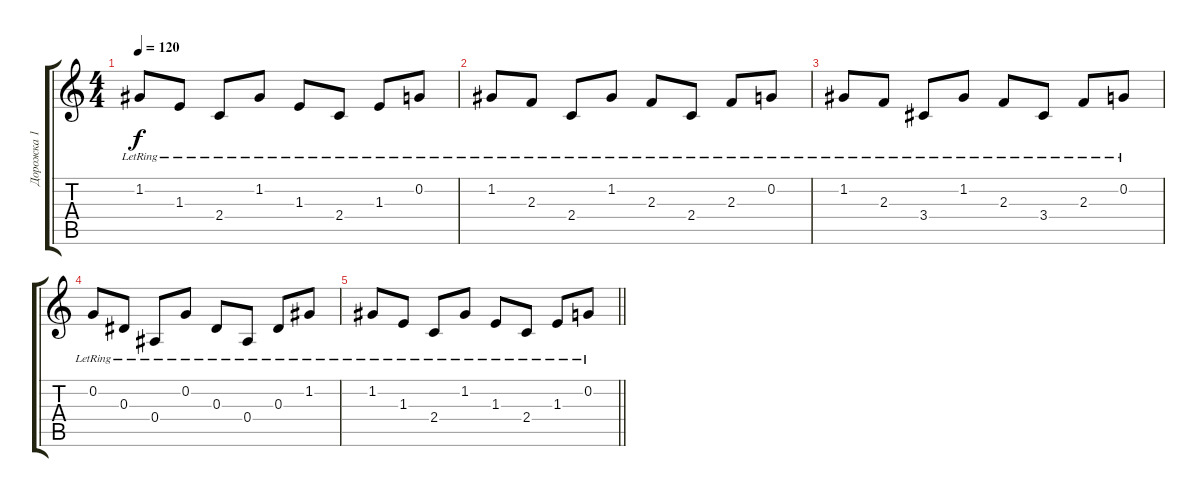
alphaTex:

\track ("Дорожка 1" "Дорожка 1") {instrument acousticguitarsteel}
\staff {score tabs}
\tuning (C4 G3 Eb3 Bb2 F2 C2) {hide}
\ts (4 4)
\tempo 120
\clef g2
\ks c
1.2{lr}.8{dy f} 1.3{lr}.8 2.4{lr}.8 1.2{lr}.8 1.3{lr}.8 2.4{lr}.8 1.3{lr}.8 0.2{lr}.8 |
1.2{lr}.8 2.3{lr}.8 2.4{lr}.8 1.2{lr}.8 2.3{lr}.8 2.4{lr}.8 2.3{lr}.8 0.2{lr}.8 |
1.2{lr}.8 2.3{lr}.8 3.4{lr}.8 1.2{lr}.8 2.3{lr}.8 3.4{lr}.8 2.3{lr}.8 0.2{lr}.8 |
0.2{lr}.8 0.3{lr}.8 0.4{lr}.8 0.2{lr}.8 0.3{lr}.8 0.4{lr}.8 0.3{lr}.8 1.2{lr}.8 |
\barLineRight lightlight
1.2{lr}.8 1.3{lr}.8 2.4{lr}.8 1.2{lr}.8 1.3{lr}.8 2.4{lr}.8 1.3{lr}.8 0.2{lr}.8
